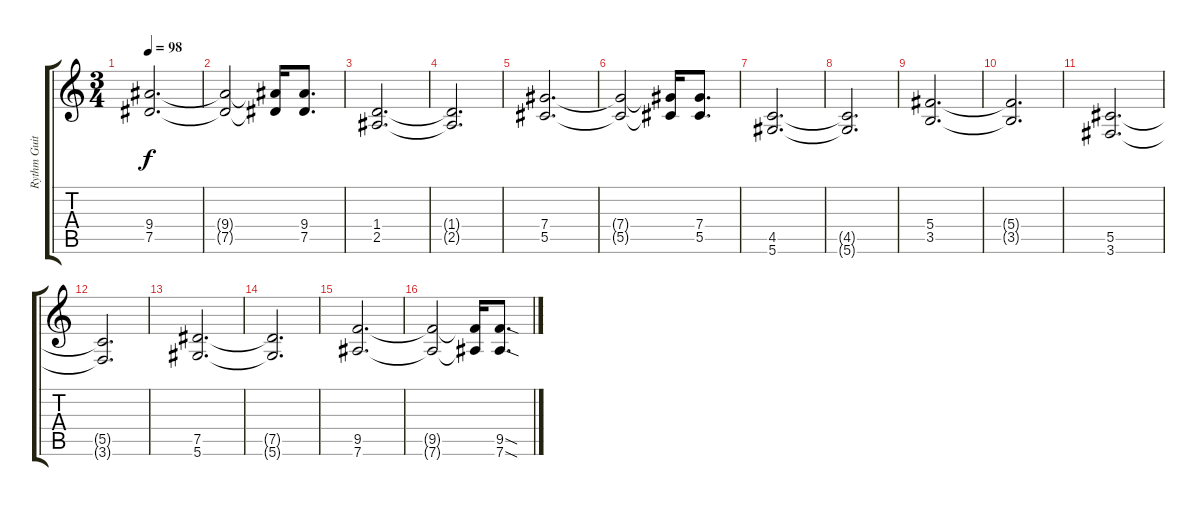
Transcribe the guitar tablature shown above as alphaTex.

\track ("Rythm Guitar" "Rythm Guit") {instrument distortionguitar}
\staff {score tabs}
\tuning (Eb4 Bb3 Gb3 Db3 Ab2 Eb2) {hide}
\ts (3 4)
\tempo 98
\clef g2
\ks c
(9.4 7.5).2{d dy f} |
(9.4{t} 7.5{t}).2 (9.4{t} 7.5{t}).16 (9.4 7.5).8{d} |
(1.4 2.5).2{d} |
(1.4{t} 2.5{t}).2{d} |
(7.4 5.5).2{d} |
(7.4{t} 5.5{t}).2 (7.4{t} 5.5{t}).16 (7.4 5.5).8{d} |
(4.5 5.6).2{d} |
(4.5{t} 5.6{t}).2{d} |
(5.4 3.5).2{d} |
(5.4{t} 3.5{t}).2{d} |
(5.5 3.6).2{d} |
(5.5{t} 3.6{t}).2{d} |
(7.5 5.6).2{d} |
(7.5{t} 5.6{t}).2{d} |
(9.5 7.6).2{d} |
(9.5{t} 7.6{t}).2 (9.5{t} 7.6{t}).16 (9.5{sod} 7.6{sod}).8{d}
